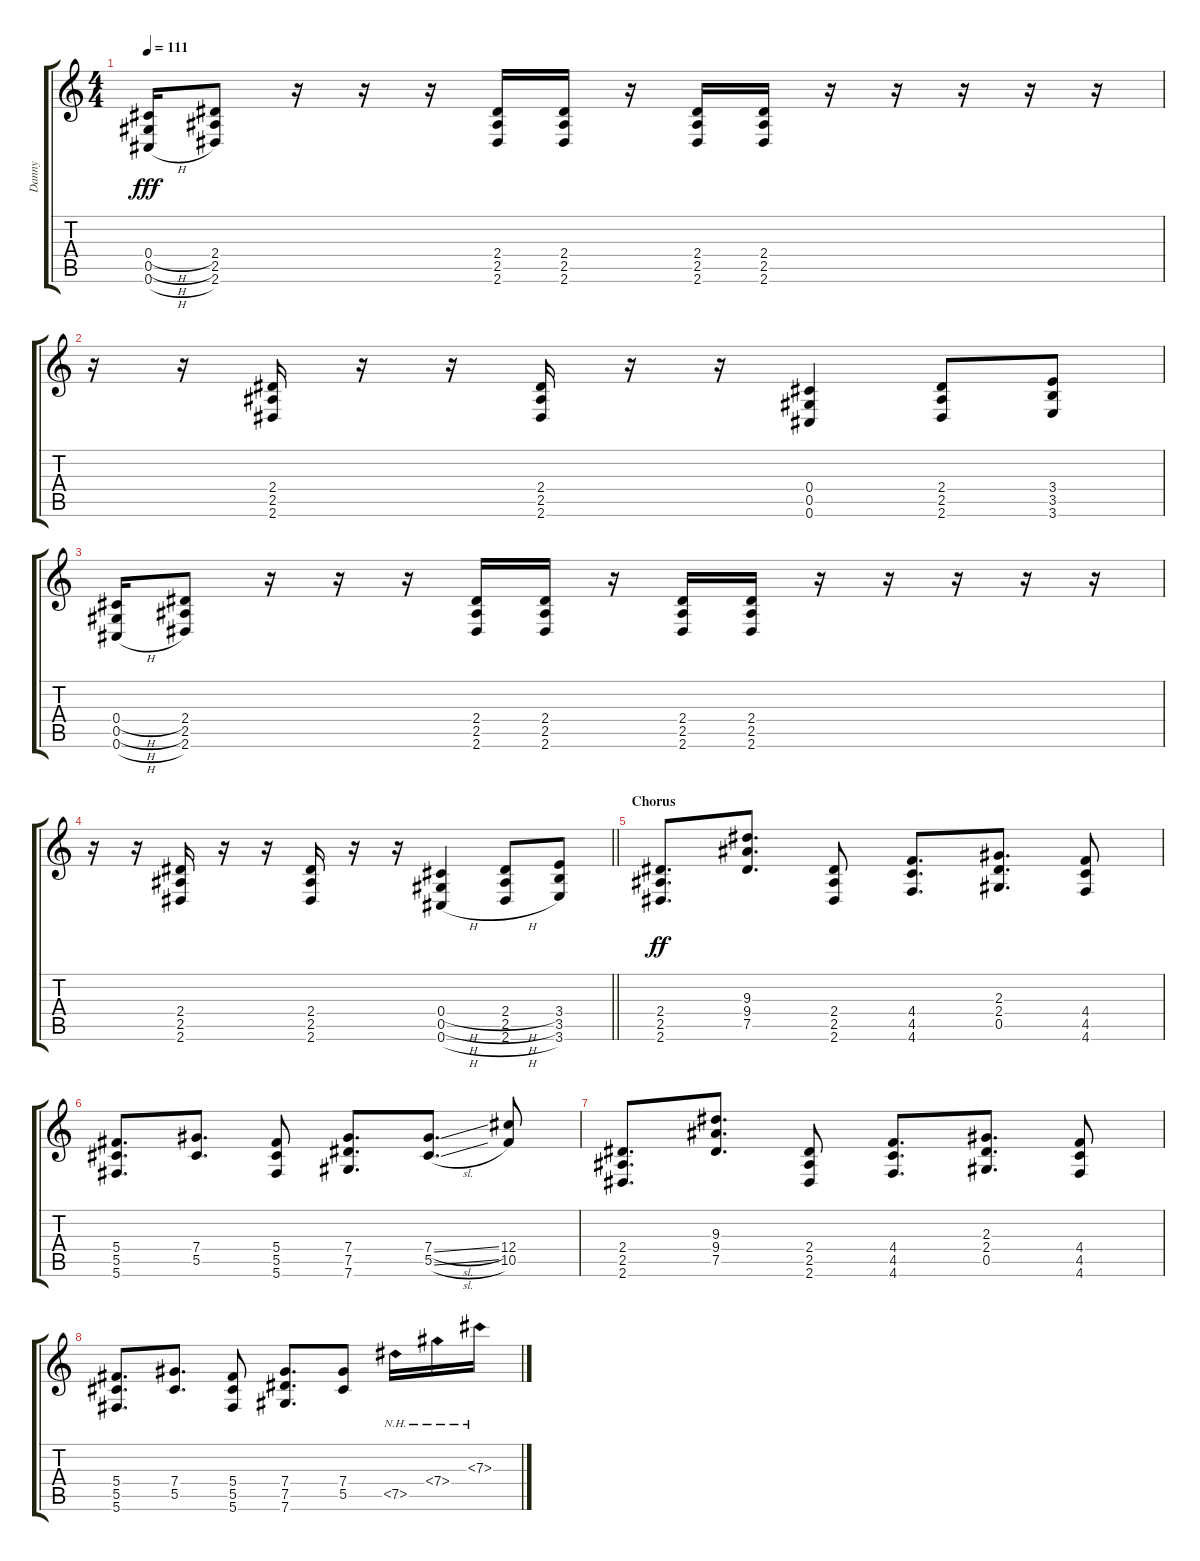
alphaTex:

\track ("Danny" "Danny") {instrument distortionguitar}
\staff {score tabs}
\tuning (Eb4 Bb3 Gb3 Db3 Ab2 Db2) {hide}
\ts (4 4)
\tempo 111
\clef g2
\ks c
(0.4{h} 0.5{h} 0.6{h}).16{dy fff} (2.4 2.5 2.6).8 r.16 r.16 r.16 (2.4 2.5 2.6).16 (2.4 2.5 2.6).16 r.16 (2.4 2.5 2.6).16 (2.4 2.5 2.6).16 r.16 r.16 r.16 r.16 r.16 |
r.16 r.16 (2.4 2.5 2.6).16 r.16 r.16 (2.4 2.5 2.6).16 r.16 r.16 (0.4 0.5 0.6).4 (2.4 2.5 2.6).8 (3.4 3.5 3.6).8 |
(0.4{h} 0.5{h} 0.6{h}).16 (2.4 2.5 2.6).8 r.16 r.16 r.16 (2.4 2.5 2.6).16 (2.4 2.5 2.6).16 r.16 (2.4 2.5 2.6).16 (2.4 2.5 2.6).16 r.16 r.16 r.16 r.16 r.16 |
\barLineRight lightlight
r.16 r.16 (2.4 2.5 2.6).16 r.16 r.16 (2.4 2.5 2.6).16 r.16 r.16 (0.4{h} 0.5{h} 0.6{h}).4{balance 12} (2.4{h} 2.5{h} 2.6{h}).8 (3.4 3.5 3.6).8 |
\section ("" "Chorus")
(2.4 2.5 2.6).8{d dy ff balance 8} (9.3 9.4 7.5).8{d} (2.4 2.5 2.6).8 (4.4 4.5 4.6).8{d} (2.3 2.4 0.5).8{d} (4.4 4.5 4.6).8 |
(5.4 5.5 5.6).8{d} (7.4 5.5).8{d} (5.4 5.5 5.6).8 (7.4 7.5 7.6).8{d} (7.4{sl} 5.5{sl}).8{d} (12.4 10.5).8 |
(2.4 2.5 2.6).8{d} (9.3 9.4 7.5).8{d} (2.4 2.5 2.6).8 (4.4 4.5 4.6).8{d} (2.3 2.4 0.5).8{d} (4.4 4.5 4.6).8 |
(5.4 5.5 5.6).8{d} (7.4 5.5).8{d} (5.4 5.5 5.6).8 (7.4 7.5 7.6).8{d} (7.4 5.5).8 7.5{nh}.16 7.4{nh}.16 7.3{nh}.16
